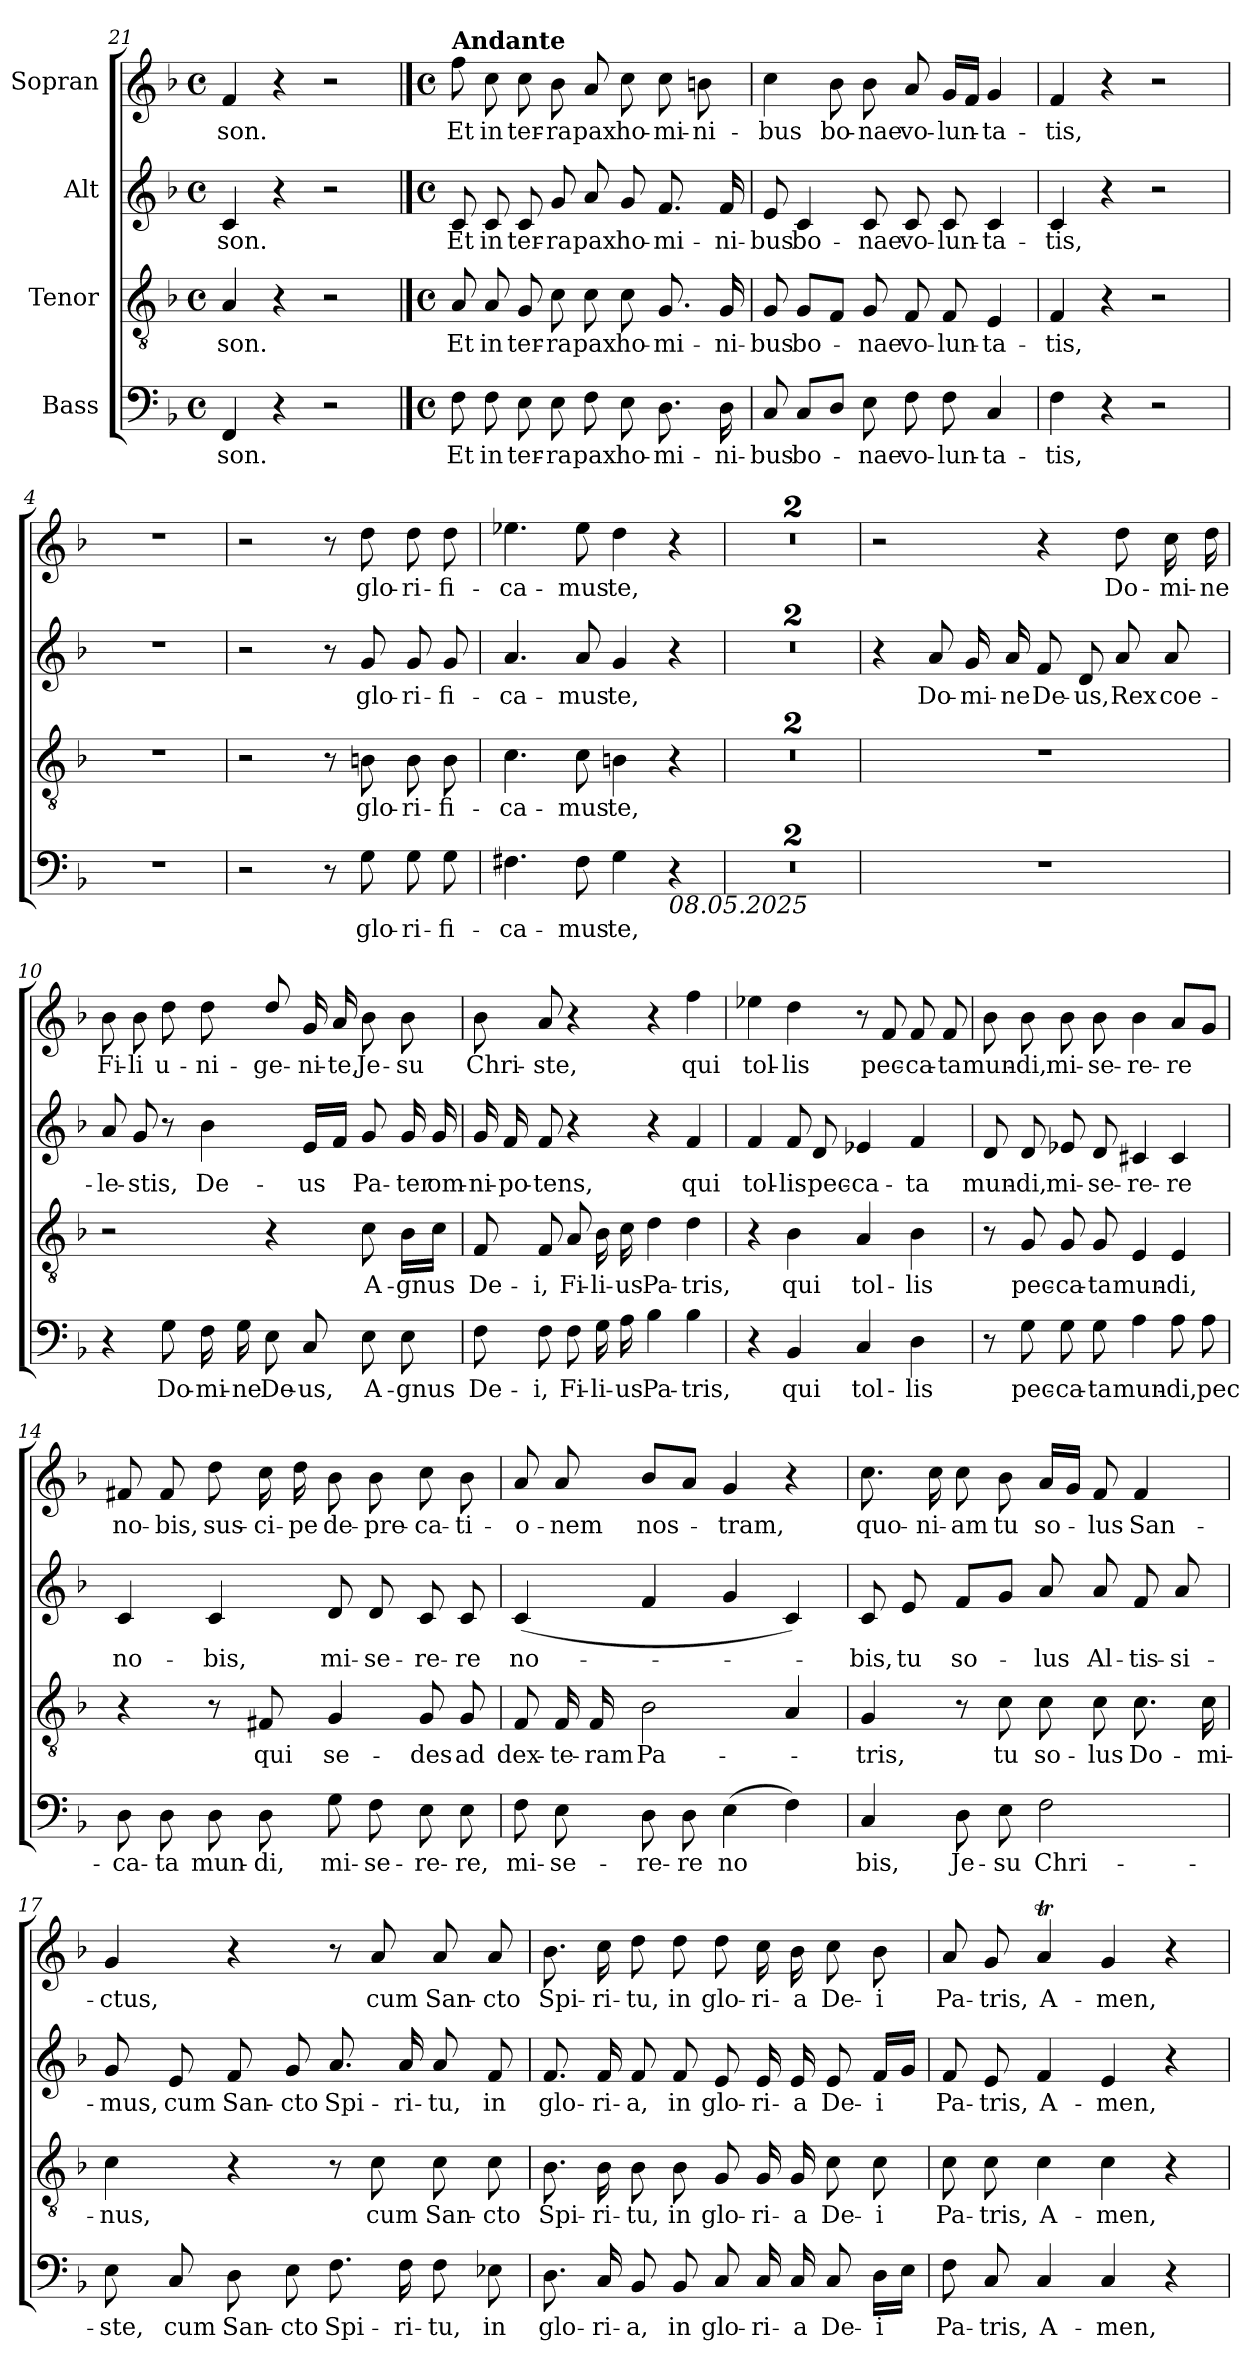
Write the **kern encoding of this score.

**kern	**text	**kern	**text	**kern	**text	**kern	**text
*part4	*part4	*part3	*part3	*part2	*part2	*part1	*part1
*staff4	*staff4	*staff3	*staff3	*staff2	*staff2	*staff1	*staff1
*I"Bass	*	*I"Tenor	*	*I"Alt	*	*I"Sopran	*
*clefF4	*	*clefGv2	*	*clefG2	*	*clefG2	*
*k[b-]	*	*k[b-]	*	*k[b-]	*	*k[b-]	*
*M4/4	*	*M4/4	*	*M4/4	*	*M4/4	*
*met(c)	*	*met(c)	*	*met(c)	*	*met(c)	*
=21	=21	=21	=21	=21	=21	=21	=21
!	!LO:LY:b	!	!LO:LY:b	!	!LO:LY:b	!	!LO:LY:b
4FF/	son.	4A/	son.	4c/	son.	4f/	son.
4r	.	4r	.	4r	.	4r	.
2r	.	2r	.	2r	.	2r	.
!!LO:LB:g=z
==1	==1	==1	==1	==1	==1	==1	==1
!!LO:REH:place=s1:a:B:fs=14:t=2. Gloria
*M4/4	*	*M4/4	*	*M4/4	*	*M4/4	*
*met(c)	*	*met(c)	*	*met(c)	*	*met(c)	*
!	!	!	!	!	!	!LO:TX:a:B:t=Andante	!
!	!LO:LY:b	!	!LO:LY:b	!	!LO:LY:b	!	!LO:LY:b
8F\	Et	8A/	Et	8c/	Et	8ff\	Et
!	!LO:LY:b	!	!LO:LY:b	!	!LO:LY:b	!	!LO:LY:b
8F\	in	8A/	in	8c/	in	8cc\	in
!	!LO:LY:b	!	!LO:LY:b	!	!LO:LY:b	!	!LO:LY:b
8E\	ter-	8G/	ter-	8c/	ter-	8cc\	ter-
!	!LO:LY:b	!	!LO:LY:b	!	!LO:LY:b	!	!LO:LY:b
8E\	ra	8c\	ra	8g/	ra	8b-\	ra
!	!LO:LY:b	!	!LO:LY:b	!	!LO:LY:b	!	!LO:LY:b
8F\	pax	8c\	pax	8a/	pax	8a/	pax
!	!LO:LY:b	!	!LO:LY:b	!	!LO:LY:b	!	!LO:LY:b
8E\	ho-	8c\	ho-	8g/	ho-	8cc\	ho-
!	!LO:LY:b	!	!LO:LY:b	!	!LO:LY:b	!	!LO:LY:b
8.D\	mi-	8.G/	mi-	8.f/	mi-	8cc\	mi-
!	!	!	!	!	!	!	!LO:LY:b
.	.	.	.	.	.	8bn\	ni-
!	!LO:LY:b	!	!LO:LY:b	!	!LO:LY:b	!	!
16D\	ni-	16G/	ni-	16f/	ni-	.	.
=2	=2	=2	=2	=2	=2	=2	=2
!	!LO:LY:b	!	!LO:LY:b	!	!LO:LY:b	!	!LO:LY:b
8C/	bus	8G/	bus	8e/	bus	4cc\	bus
!	!LO:LY:b	!	!LO:LY:b	!	!LO:LY:b	!	!
8C/L	bo-	8G/L	bo-	4c/	bo-	.	.
!	!	!	!	!	!	!	!LO:LY:b
8D/J	.	8F/J	.	.	.	8b-\	bo-
!	!LO:LY:b	!	!LO:LY:b	!	!LO:LY:b	!	!LO:LY:b
8E\	-nae	8G/	nae	8c/	nae	8b-\	nae
!	!LO:LY:b	!	!LO:LY:b	!	!LO:LY:b	!	!LO:LY:b
8F\	vo-	8F/	vo-	8c/	vo-	8a/	vo-
!	!LO:LY:b	!	!LO:LY:b	!	!LO:LY:b	!	!LO:LY:b
8F\	lun-	8F/	lun-	8c/	lun-	16g/LL	lun-
.	.	.	.	.	.	16f/JJ	.
!	!LO:LY:b	!	!LO:LY:b	!	!LO:LY:b	!	!LO:LY:b
4C/	ta-	4E/	ta-	4c/	ta-	4g/	ta-
=3	=3	=3	=3	=3	=3	=3	=3
!	!LO:LY:b	!	!LO:LY:b	!	!LO:LY:b	!	!LO:LY:b
4F\	tis,	4F/	tis,	4c/	tis,	4f/	tis,
4r	.	4r	.	4r	.	4r	.
2r	.	2r	.	2r	.	2r	.
=4	=4	=4	=4	=4	=4	=4	=4
1r	.	1r	.	1r	.	1r	.
=5	=5	=5	=5	=5	=5	=5	=5
2r	.	2r	.	2r	.	2r	.
8r	.	8r	.	8r	.	8r	.
!	!LO:LY:b	!	!LO:LY:b	!	!LO:LY:b	!	!LO:LY:b
8G\	glo-	8Bn\	glo-	8g/	glo-	8dd\	glo-
!	!LO:LY:b	!	!LO:LY:b	!	!LO:LY:b	!	!LO:LY:b
8G\	ri-	8B\	ri-	8g/	ri-	8dd\	ri-
!	!LO:LY:b	!	!LO:LY:b	!	!LO:LY:b	!	!LO:LY:b
8G\	fi-	8B\	fi-	8g/	fi-	8dd\	fi-
=6	=6	=6	=6	=6	=6	=6	=6
!	!LO:LY:b	!	!LO:LY:b	!	!LO:LY:b	!	!LO:LY:b
4.F#X\	ca-	4.c\	ca-	4.a/	ca-	4.ee-X\	ca-
!	!LO:LY:b	!	!LO:LY:b	!	!LO:LY:b	!	!LO:LY:b
8F#\	mus	8c\	mus	8a/	-mus	8ee-\	-mus
!	!LO:LY:b	!	!LO:LY:b	!	!LO:LY:b	!	!LO:LY:b
4G\	te,	4Bn\	te,	4g/	te,	4dd\	te,
!LO:TX:b:i:t=08.05.2025	!	!	!	!	!	!	!
4r	.	4r	.	4r	.	4r	.
=7	=7	=7	=7	=7	=7	=7	=7
1r	.	1r	.	1r	.	1r	.
=8	=8	=8	=8	=8	=8	=8	=8
1r	.	1r	.	1r	.	1r	.
!!LO:PB:g=z
=9	=9	=9	=9	=9	=9	=9	=9
1r	.	1r	.	4r	.	2r	.
!	!	!	!	!	!LO:LY:b	!	!
.	.	.	.	8a/	Do-	.	.
!	!	!	!	!	!LO:LY:b	!	!
.	.	.	.	16g/	-mi-	.	.
!	!	!	!	!	!LO:LY:b	!	!
.	.	.	.	16a/	-ne	.	.
!	!	!	!	!	!LO:LY:b	!	!
.	.	.	.	8f/	De-	4r	.
!	!	!	!	!	!LO:LY:b	!	!
.	.	.	.	8d/	-us,	.	.
!	!	!	!	!	!LO:LY:b	!	!LO:LY:b
.	.	.	.	8a/	Rex	8dd\	Do-
!	!	!	!	!	!LO:LY:b	!	!LO:LY:b
.	.	.	.	8a/	coe-	16cc\	mi-
!	!	!	!	!	!	!	!LO:LY:b
.	.	.	.	.	.	16dd\	ne
=10	=10	=10	=10	=10	=10	=10	=10
!	!	!	!	!	!LO:LY:b	!	!LO:LY:b
4r	.	2r	.	8a/	-le-	8b-\	Fi-
!	!	!	!	!	!LO:LY:b	!	!LO:LY:b
.	.	.	.	8g/	-stis,	8b-\	li
!	!LO:LY:b	!	!	!	!	!	!LO:LY:b
8G\	Do-	.	.	8r	.	8dd\	u-
!	!LO:LY:b	!	!	!	!LO:LY:b	!	!LO:LY:b
16F\	mi-	.	.	4b-\	De-	8dd\	ni-
!	!LO:LY:b	!	!	!	!	!	!
16G\	ne	.	.	.	.	.	.
!	!LO:LY:b	!	!	!	!	!	!LO:LY:b
8E\	De-	4r	.	.	.	8dd/	ge-
!	!LO:LY:b	!	!	!	!LO:LY:b	!	!LO:LY:b
8C/	us,	.	.	16e/LL	us	16g/	ni-
!	!	!	!	!	!	!	!LO:LY:b
.	.	.	.	16f/JJ	.	16a/	te,
!	!LO:LY:b	!	!LO:LY:b	!	!LO:LY:b	!	!LO:LY:b
8E\	A-	8c\	A-	8g/	Pa-	8b-\	Je-
!	!LO:LY:b	!	!LO:LY:b	!	!LO:LY:b	!	!LO:LY:b
8E\	gnus	16B-\LL	gnus	16g/	ter	8b-\	su
!	!	!	!	!	!LO:LY:b	!	!
.	.	16c\JJ	.	16g/	om-	.	.
=11	=11	=11	=11	=11	=11	=11	=11
!	!LO:LY:b	!	!LO:LY:b	!	!LO:LY:b	!	!LO:LY:b
8F\	De-	8F/	De-	16g/	ni-	8b-\	Chri-
!	!	!	!	!	!LO:LY:b	!	!
.	.	.	.	16f/	po-	.	.
!	!LO:LY:b	!	!LO:LY:b	!	!LO:LY:b	!	!LO:LY:b
8F\	-i,	8F/	i,	8f/	tens,	8a/	-ste,
!	!LO:LY:b	!	!LO:LY:b	!	!	!	!
8F\	Fi-	8A/	Fi-	4r	.	4r	.
!	!LO:LY:b	!	!LO:LY:b	!	!	!	!
16G\	li-	16B-\	li-	.	.	.	.
!	!LO:LY:b	!	!LO:LY:b	!	!	!	!
16A\	us	16c\	us	.	.	.	.
!	!LO:LY:b	!	!LO:LY:b	!	!	!	!
4B-\	Pa-	4d\	Pa-	4r	.	4r	.
!	!LO:LY:b	!	!LO:LY:b	!	!LO:LY:b	!	!LO:LY:b
4B-\	tris,	4d\	tris,	4f/	qui	4ff\	qui
=12	=12	=12	=12	=12	=12	=12	=12
!	!	!	!	!	!LO:LY:b	!	!LO:LY:b
4r	.	4r	.	4f/	tol-	4ee-X\	tol-
!	!LO:LY:b	!	!LO:LY:b	!	!LO:LY:b	!	!LO:LY:b
4BB-/	qui	4B-\	qui	8f/	lis	4dd\	lis
!	!	!	!	!	!LO:LY:b	!	!
.	.	.	.	8d/	pec-	.	.
!	!LO:LY:b	!	!LO:LY:b	!	!LO:LY:b	!	!
4C/	tol-	4A/	tol-	4e-X/	ca-	8r	.
!	!	!	!	!	!	!	!LO:LY:b
.	.	.	.	.	.	8f/	pec-
!	!LO:LY:b	!	!LO:LY:b	!	!LO:LY:b	!	!LO:LY:b
4D\	lis	4B-\	lis	4f/	ta	8f/	ca-
!	!	!	!	!	!	!	!LO:LY:b
.	.	.	.	.	.	8f/	ta
!!LO:LB:g=z
=13	=13	=13	=13	=13	=13	=13	=13
!	!	!	!	!	!LO:LY:b	!	!LO:LY:b
8r	.	8r	.	8d/	mun-	8b-\	mun-
!	!LO:LY:b	!	!LO:LY:b	!	!LO:LY:b	!	!LO:LY:b
8G\	pec-	8G/	pec-	8d/	di,	8b-\	di,
!	!LO:LY:b	!	!LO:LY:b	!	!LO:LY:b	!	!LO:LY:b
8G\	ca-	8G/	ca-	8e-X/	mi-	8b-\	mi-
!	!LO:LY:b	!	!LO:LY:b	!	!LO:LY:b	!	!LO:LY:b
8G\	ta	8G/	ta	8d/	se-	8b-\	se-
!	!LO:LY:b	!	!LO:LY:b	!	!LO:LY:b	!	!LO:LY:b
4A\	mun-	4E/	mun-	4c#X/	re-	4b-\	re-
!	!LO:LY:b	!	!LO:LY:b	!	!LO:LY:b	!	!LO:LY:b
8A\	di,	4E/	di,	4c#/	re	8a/L	re
!	!LO:LY:b	!	!	!	!	!	!
8A\	pec-	.	.	.	.	8g/J	.
=14	=14	=14	=14	=14	=14	=14	=14
!	!LO:LY:b	!	!	!	!LO:LY:b	!	!LO:LY:b
8D\	ca-	4r	.	4c/	no-	8f#X/	no-
!	!LO:LY:b	!	!	!	!	!	!LO:LY:b
8D\	ta	.	.	.	.	8f#/	bis,
!	!LO:LY:b	!	!	!	!LO:LY:b	!	!LO:LY:b
8D\	mun-	8r	.	4c/	bis,	8dd\	sus-
!	!LO:LY:b	!	!LO:LY:b	!	!	!	!LO:LY:b
8D\	di,	8F#X/	qui	.	.	16cc\	ci-
!	!	!	!	!	!	!	!LO:LY:b
.	.	.	.	.	.	16dd\	pe
!	!LO:LY:b	!	!LO:LY:b	!	!LO:LY:b	!	!LO:LY:b
8G\	mi-	4G/	se-	8d/	mi-	8b-\	de-
!	!LO:LY:b	!	!	!	!LO:LY:b	!	!LO:LY:b
8F\	se-	.	.	8d/	se-	8b-\	pre-
!	!LO:LY:b	!	!LO:LY:b	!	!LO:LY:b	!	!LO:LY:b
8E\	re-	8G/	des	8c/	re-	8cc\	ca-
!	!LO:LY:b	!	!LO:LY:b	!	!LO:LY:b	!	!LO:LY:b
8E\	re,	8G/	ad	8c/	re	8b-\	ti-
=15	=15	=15	=15	=15	=15	=15	=15
!	!LO:LY:b	!	!LO:LY:b	!	!LO:LY:b	!	!LO:LY:b
8F\	mi-	8F/	dex-	(4c/	no-	8a/	o-
!	!LO:LY:b	!	!LO:LY:b	!	!	!	!LO:LY:b
8E\	se-	16F/	te-	.	.	8a/	nem
!	!	!	!LO:LY:b	!	!	!	!
.	.	16F/	ram	.	.	.	.
!	!LO:LY:b	!	!LO:LY:b	!	!	!	!LO:LY:b
8D\	re-	2B-\	Pa-	4f/	.	8b-/L	nos-
!	!LO:LY:b	!	!	!	!	!	!
8D\	re	.	.	.	.	8a/J	.
!	!LO:LY:b	!	!	!	!	!	!LO:LY:b
(4E\	no	.	.	4g/	.	4g/	tram,
!	!LO:LY:b	!	!	!	!	!	!
4F\)	-	4A/	.	4c/)	.	4r	.
=16	=16	=16	=16	=16	=16	=16	=16
!	!LO:LY:b	!	!LO:LY:b	!	!LO:LY:b	!	!LO:LY:b
4C/	bis,	4G/	-tris,	8c/	-bis,	8.cc\	quo-
!	!	!	!	!	!LO:LY:b	!	!
.	.	.	.	8e/	tu	.	.
!	!	!	!	!	!	!	!LO:LY:b
.	.	.	.	.	.	16cc\	ni-
!	!LO:LY:b	!	!	!	!LO:LY:b	!	!LO:LY:b
8D\	Je-	8r	.	8f/L	so-	8cc\	am
!	!LO:LY:b	!	!LO:LY:b	!	!	!	!LO:LY:b
8E\	su	8c\	tu	8g/J	.	8b-\	tu
!	!LO:LY:b	!	!LO:LY:b	!	!LO:LY:b	!	!LO:LY:b
2F\	Chri-	8c\	so-	8a/	lus	16a/LL	so-
.	.	.	.	.	.	16g/JJ	.
!	!	!	!LO:LY:b	!	!LO:LY:b	!	!LO:LY:b
.	.	8c\	lus	8a/	Al-	8f/	lus
!	!	!	!LO:LY:b	!	!LO:LY:b	!	!LO:LY:b
.	.	8.c\	Do-	8f/	tis-	4f/	San-
!	!	!	!	!	!LO:LY:b	!	!
.	.	.	.	8a/	si-	.	.
!	!	!	!LO:LY:b	!	!	!	!
.	.	16c\	mi-	.	.	.	.
!!LO:LB:g=z
=17	=17	=17	=17	=17	=17	=17	=17
!	!LO:LY:b	!	!LO:LY:b	!	!LO:LY:b	!	!LO:LY:b
8E\	-ste,	4c\	nus,	8g/	mus,	4g/	-ctus,
!	!LO:LY:b	!	!	!	!LO:LY:b	!	!
8C/	cum	.	.	8e/	cum	.	.
!	!LO:LY:b	!	!	!	!LO:LY:b	!	!
8D\	San-	4r	.	8f/	San-	4r	.
!	!LO:LY:b	!	!	!	!LO:LY:b	!	!
8E\	-cto	.	.	8g/	-cto	.	.
!	!LO:LY:b	!	!	!	!LO:LY:b	!	!
8.F\	Spi-	8r	.	8.a/	Spi-	8r	.
!	!	!	!LO:LY:b	!	!	!	!LO:LY:b
.	.	8c\	cum	.	.	8a/	cum
!	!LO:LY:b	!	!	!	!LO:LY:b	!	!
16F\	ri-	.	.	16a/	ri-	.	.
!	!LO:LY:b	!	!LO:LY:b	!	!LO:LY:b	!	!LO:LY:b
8F\	tu,	8c\	San-	8a/	tu,	8a/	San-
!	!LO:LY:b	!	!LO:LY:b	!	!LO:LY:b	!	!LO:LY:b
8E-X\	in	8c\	-cto	8f/	in	8a/	-cto
=18	=18	=18	=18	=18	=18	=18	=18
!	!LO:LY:b	!	!LO:LY:b	!	!LO:LY:b	!	!LO:LY:b
8.D\	glo-	8.B-\	Spi-	8.f/	glo-	8.b-\	Spi-
!	!LO:LY:b	!	!LO:LY:b	!	!LO:LY:b	!	!LO:LY:b
16C/	ri-	16B-\	ri-	16f/	ri-	16cc\	ri-
!	!LO:LY:b	!	!LO:LY:b	!	!LO:LY:b	!	!LO:LY:b
8BB-/	a,	8B-\	tu,	8f/	a,	8dd\	tu,
!	!LO:LY:b	!	!LO:LY:b	!	!LO:LY:b	!	!LO:LY:b
8BB-/	in	8B-\	in	8f/	in	8dd\	in
!	!LO:LY:b	!	!LO:LY:b	!	!LO:LY:b	!	!LO:LY:b
8C/	glo-	8G/	glo-	8e/	glo-	8dd\	glo-
!	!LO:LY:b	!	!LO:LY:b	!	!LO:LY:b	!	!LO:LY:b
16C/	ri-	16G/	ri-	16e/	ri-	16cc\	ri-
!	!LO:LY:b	!	!LO:LY:b	!	!LO:LY:b	!	!LO:LY:b
16C/	a	16G/	a	16e/	a	16b-\	a
!	!LO:LY:b	!	!LO:LY:b	!	!LO:LY:b	!	!LO:LY:b
8C/	De-	8c\	De-	8e/	De-	8cc\	De-
!	!LO:LY:b	!	!LO:LY:b	!	!LO:LY:b	!	!LO:LY:b
16D\LL	i	8c\	i	16f/LL	i	8b-\	i
16E\JJ	.	.	.	16g/JJ	.	.	.
=19	=19	=19	=19	=19	=19	=19	=19
!	!LO:LY:b	!	!LO:LY:b	!	!LO:LY:b	!	!LO:LY:b
8F\	Pa-	8c\	Pa-	8f/	Pa-	8a/	Pa-
!	!LO:LY:b	!	!LO:LY:b	!	!LO:LY:b	!	!LO:LY:b
8C/	tris,	8c\	tris,	8e/	tris,	8g/	tris,
!	!LO:LY:b	!	!LO:LY:b	!	!LO:LY:b	!	!LO:LY:b
4C/	A-	4c\	A-	4f/	A-	4at/	A-
!	!LO:LY:b	!	!LO:LY:b	!	!LO:LY:b	!	!LO:LY:b
4C/	men,	4c\	men,	4e/	men,	4g/	men,
4r	.	4r	.	4r	.	4r	.
=	=	=	=	=	=	=	=
*-	*-	*-	*-	*-	*-	*-	*-
